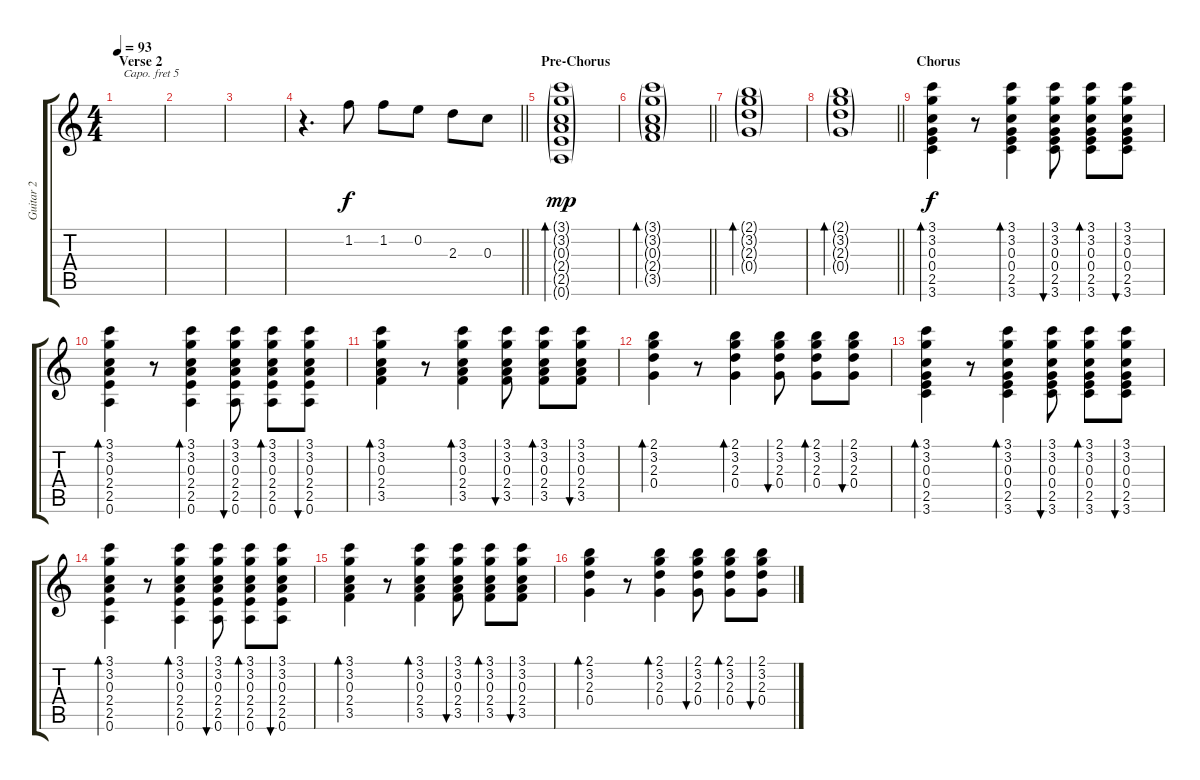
\track ("Guitar 2" "Guitar 2") {instrument acousticguitarnylon}
\staff {score tabs}
\capo 5
\tuning (E4 B3 G3 D3 A2 E2) {hide}
\ts (4 4)
\section ("" "Verse 2")
\tempo 93
\clef g2
\ks c
|
|
|
\barLineRight lightlight
r.4{d} 1.2.8{volume 10} 1.2.8 0.2.8 2.3.8 0.3.8 |
\section ("" "Pre-Chorus")
(3.1{g} 3.2{g} 0.3{g} 2.4{g} 2.5{g} 0.6{g}).1{bd 60 dy mp volume 7} |
\barLineRight lightlight
(3.1{g} 3.2{g} 0.3{g} 2.4{g} 3.5{g}).1{bd 60} |
(2.1{g} 3.2{g} 2.3{g} 0.4{g}).1{bd 60} |
\barLineRight lightlight
(2.1{g} 3.2{g} 2.3{g} 0.4{g}).1{bd 60} |
\section ("" "Chorus")
(3.1 3.2 0.3 0.4 2.5 3.6).4{bd 30 dy f} r.8 (3.1 3.2 0.3 0.4 2.5 3.6).4{bd 30} (3.1 3.2 0.3 0.4 2.5 3.6).8{bu 30} (3.1 3.2 0.3 0.4 2.5 3.6).8{bd 30} (3.1 3.2 0.3 0.4 2.5 3.6).8{bu 30} |
(3.1 3.2 0.3 2.4 2.5 0.6).4{bd 30} r.8 (3.1 3.2 0.3 2.4 2.5 0.6).4{bd 30} (3.1 3.2 0.3 2.4 2.5 0.6).8{bu 30} (3.1 3.2 0.3 2.4 2.5 0.6).8{bd 30} (3.1 3.2 0.3 2.4 2.5 0.6).8{bu 30} |
(3.1 3.2 0.3 2.4 3.5).4{bd 30} r.8 (3.1 3.2 0.3 2.4 3.5).4{bd 30} (3.1 3.2 0.3 2.4 3.5).8{bu 30} (3.1 3.2 0.3 2.4 3.5).8{bd 30} (3.1 3.2 0.3 2.4 3.5).8{bu 30} |
(2.1 3.2 2.3 0.4).4{bd 30} r.8 (2.1 3.2 2.3 0.4).4{bd 30} (2.1 3.2 2.3 0.4).8{bu 30} (2.1 3.2 2.3 0.4).8{bd 30} (2.1 3.2 2.3 0.4).8{bu 30} |
(3.1 3.2 0.3 0.4 2.5 3.6).4{bd 30} r.8 (3.1 3.2 0.3 0.4 2.5 3.6).4{bd 30} (3.1 3.2 0.3 0.4 2.5 3.6).8{bu 30} (3.1 3.2 0.3 0.4 2.5 3.6).8{bd 30} (3.1 3.2 0.3 0.4 2.5 3.6).8{bu 30} |
(3.1 3.2 0.3 2.4 2.5 0.6).4{bd 30} r.8 (3.1 3.2 0.3 2.4 2.5 0.6).4{bd 30} (3.1 3.2 0.3 2.4 2.5 0.6).8{bu 30} (3.1 3.2 0.3 2.4 2.5 0.6).8{bd 30} (3.1 3.2 0.3 2.4 2.5 0.6).8{bu 30} |
(3.1 3.2 0.3 2.4 3.5).4{bd 30} r.8 (3.1 3.2 0.3 2.4 3.5).4{bd 30} (3.1 3.2 0.3 2.4 3.5).8{bu 30} (3.1 3.2 0.3 2.4 3.5).8{bd 30} (3.1 3.2 0.3 2.4 3.5).8{bu 30} |
(2.1 3.2 2.3 0.4).4{bd 30} r.8 (2.1 3.2 2.3 0.4).4{bd 30} (2.1 3.2 2.3 0.4).8{bu 30} (2.1 3.2 2.3 0.4).8{bd 30} (2.1 3.2 2.3 0.4).8{bu 30}
